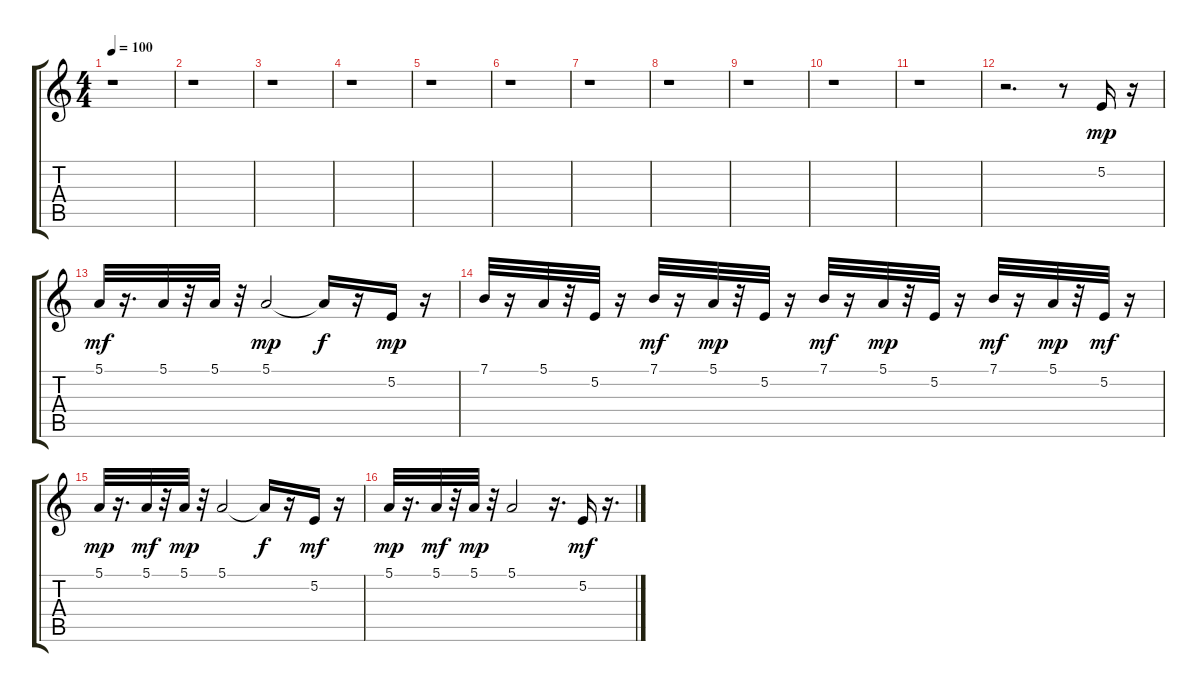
\track "" {instrument mutedtrumpet}
\staff {score tabs}
\tuning (E4 B3 G3 D3 A2 E2) {hide}
\ts (4 4)
\tempo 100
\clef g2
\ks c
r.1{dy mp} |
r.1 |
r.1 |
r.1 |
r.1 |
r.1 |
r.1 |
r.1 |
r.1 |
r.1 |
r.1 |
r.2{d} r.8 5.2.16 r.16 |
5.1.32{dy mf} r.16{d} 5.1.32 r.32 5.1.32 r.32 5.1.2{dy mp} 5.1{t}.16{dy f} r.16 5.2.16{dy mp} r.16 |
7.1.32 r.16 5.1.32 r.32 5.2.32 r.16 7.1.32{dy mf} r.16 5.1.32{dy mp} r.32 5.2.32 r.16 7.1.32{dy mf} r.16 5.1.32{dy mp} r.32 5.2.32 r.16 7.1.32{dy mf} r.16 5.1.32{dy mp} r.32 5.2.32{dy mf} r.16 |
5.1.32{dy mp} r.16{d} 5.1.32{dy mf} r.32 5.1.32{dy mp} r.32 5.1.2 5.1{t}.16{dy f} r.16 5.2.16{dy mf} r.16 |
5.1.32{dy mp} r.16{d} 5.1.32{dy mf} r.32 5.1.32{dy mp} r.32 5.1.2 r.16{d} 5.2.16{dy mf} r.16{d}
